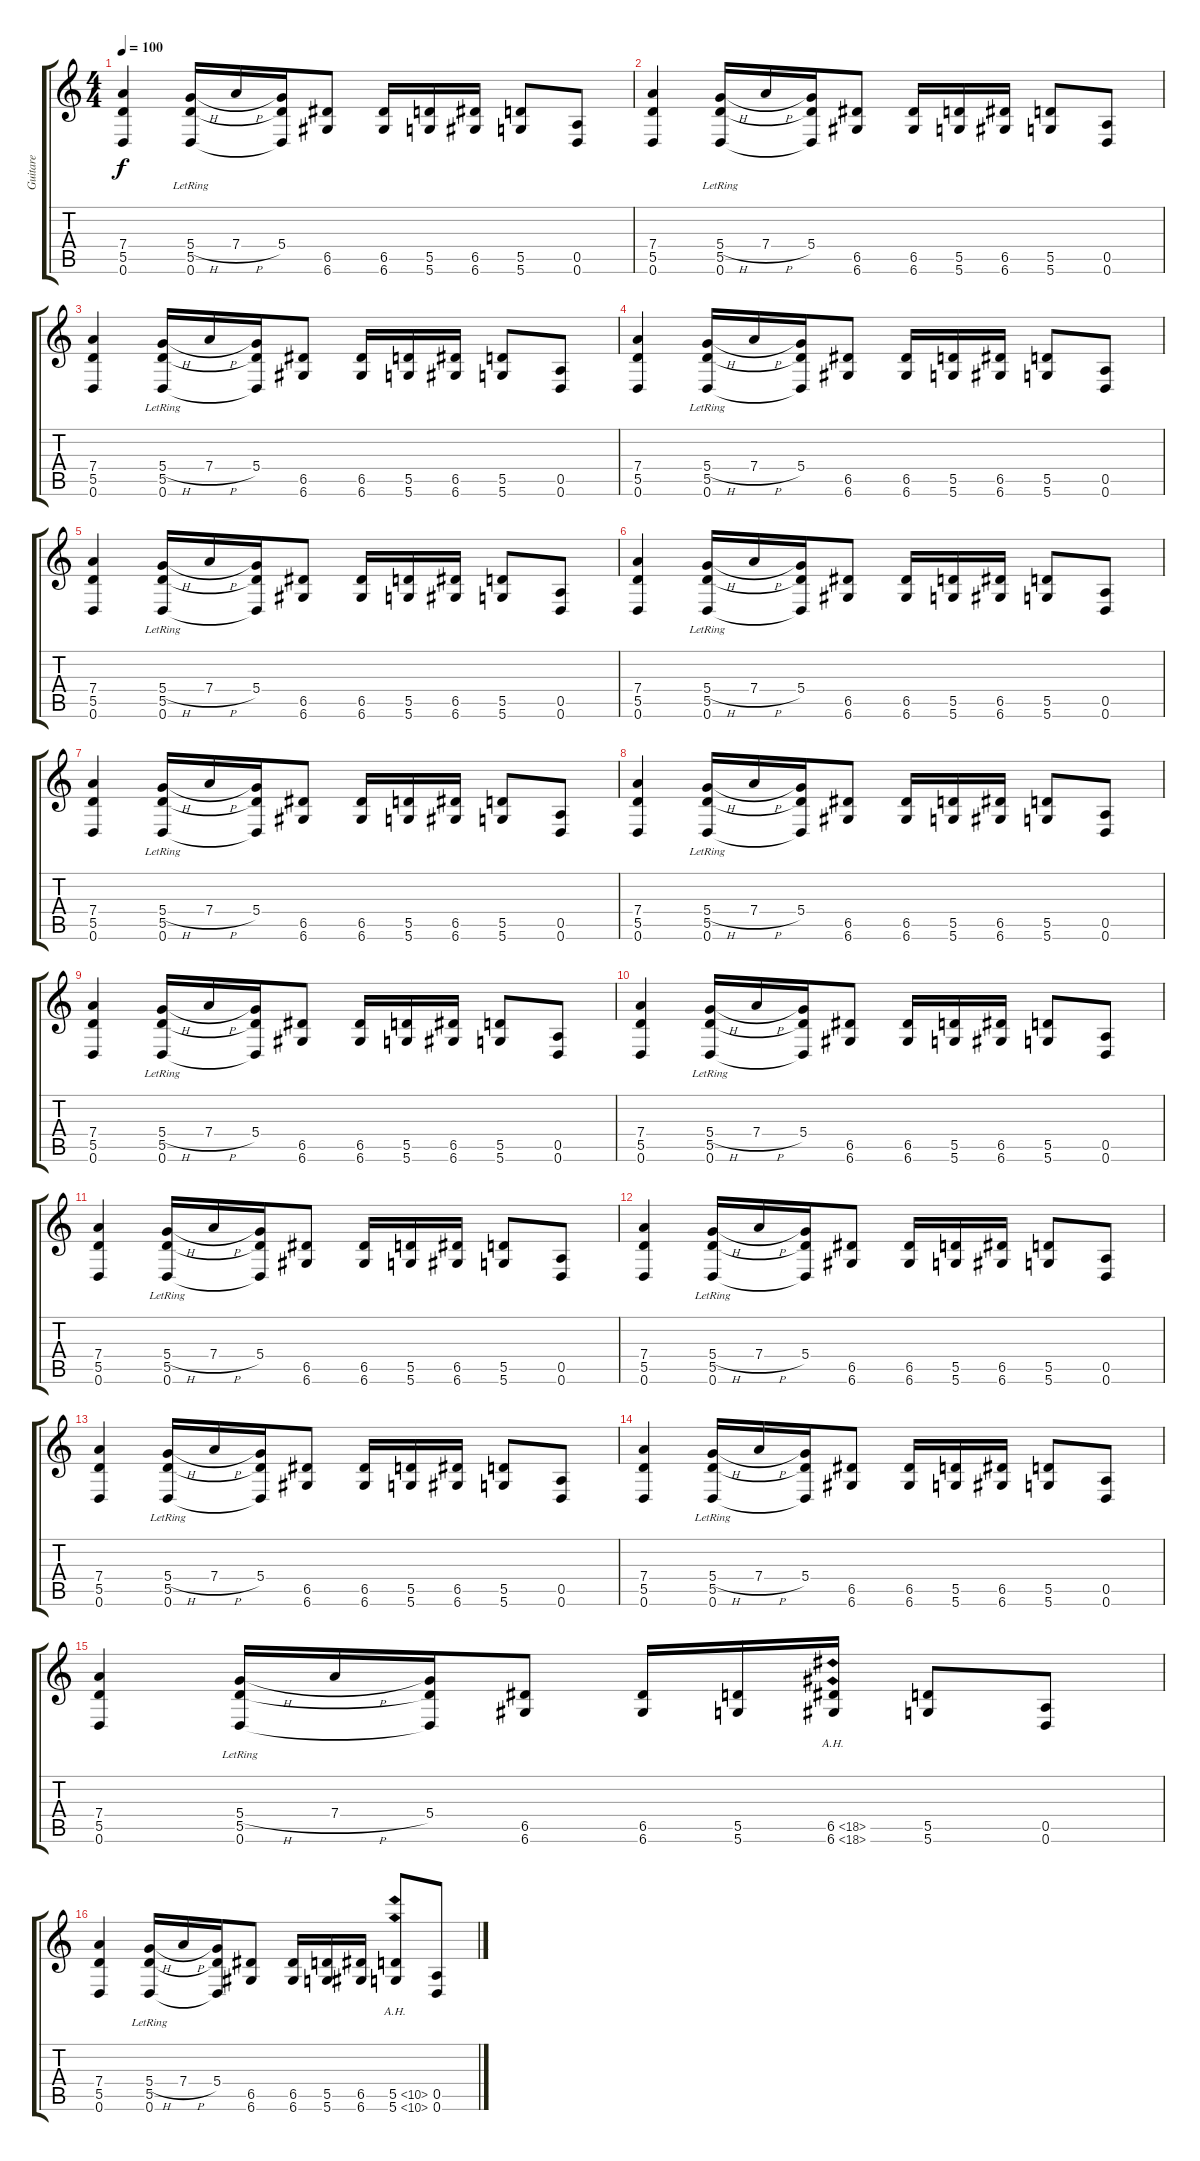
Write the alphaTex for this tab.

\track ("Guitare" "Guitare") {instrument distortionguitar}
\staff {score tabs}
\tuning (E4 B3 G3 D3 A2 D2) {hide}
\ts (4 4)
\tempo 100
\clef g2
\ks c
(7.4 5.5 0.6).4{dy f} (5.4{h} 5.5{lr} 0.6).16 7.4{h}.16 (5.4 5.5{t} 0.6{t}).16 (6.5 6.6).8 (6.5 6.6).16 (5.5 5.6).16 (6.5 6.6).16 (5.5 5.6).8 (0.5 0.6).8 |
(7.4 5.5 0.6).4 (5.4{h} 5.5{lr} 0.6).16 7.4{h}.16 (5.4 5.5{t} 0.6{t}).16 (6.5 6.6).8 (6.5 6.6).16 (5.5 5.6).16 (6.5 6.6).16 (5.5 5.6).8 (0.5 0.6).8 |
(7.4 5.5 0.6).4 (5.4{h} 5.5{lr} 0.6).16 7.4{h}.16 (5.4 5.5{t} 0.6{t}).16 (6.5 6.6).8 (6.5 6.6).16 (5.5 5.6).16 (6.5 6.6).16 (5.5 5.6).8 (0.5 0.6).8 |
(7.4 5.5 0.6).4 (5.4{h} 5.5{lr} 0.6).16 7.4{h}.16 (5.4 5.5{t} 0.6{t}).16 (6.5 6.6).8 (6.5 6.6).16 (5.5 5.6).16 (6.5 6.6).16 (5.5 5.6).8 (0.5 0.6).8 |
(7.4 5.5 0.6).4 (5.4{h} 5.5{lr} 0.6).16 7.4{h}.16 (5.4 5.5{t} 0.6{t}).16 (6.5 6.6).8 (6.5 6.6).16 (5.5 5.6).16 (6.5 6.6).16 (5.5 5.6).8 (0.5 0.6).8 |
(7.4 5.5 0.6).4 (5.4{h} 5.5{lr} 0.6).16 7.4{h}.16 (5.4 5.5{t} 0.6{t}).16 (6.5 6.6).8 (6.5 6.6).16 (5.5 5.6).16 (6.5 6.6).16 (5.5 5.6).8 (0.5 0.6).8 |
(7.4 5.5 0.6).4 (5.4{h} 5.5{lr} 0.6).16 7.4{h}.16 (5.4 5.5{t} 0.6{t}).16 (6.5 6.6).8 (6.5 6.6).16 (5.5 5.6).16 (6.5 6.6).16 (5.5 5.6).8 (0.5 0.6).8 |
(7.4 5.5 0.6).4 (5.4{h} 5.5{lr} 0.6).16 7.4{h}.16 (5.4 5.5{t} 0.6{t}).16 (6.5 6.6).8 (6.5 6.6).16 (5.5 5.6).16 (6.5 6.6).16 (5.5 5.6).8 (0.5 0.6).8 |
(7.4 5.5 0.6).4 (5.4{h} 5.5{lr} 0.6).16 7.4{h}.16 (5.4 5.5{t} 0.6{t}).16 (6.5 6.6).8 (6.5 6.6).16 (5.5 5.6).16 (6.5 6.6).16 (5.5 5.6).8 (0.5 0.6).8 |
(7.4 5.5 0.6).4 (5.4{h} 5.5{lr} 0.6).16 7.4{h}.16 (5.4 5.5{t} 0.6{t}).16 (6.5 6.6).8 (6.5 6.6).16 (5.5 5.6).16 (6.5 6.6).16 (5.5 5.6).8 (0.5 0.6).8 |
(7.4 5.5 0.6).4 (5.4{h} 5.5{lr} 0.6).16 7.4{h}.16 (5.4 5.5{t} 0.6{t}).16 (6.5 6.6).8 (6.5 6.6).16 (5.5 5.6).16 (6.5 6.6).16 (5.5 5.6).8 (0.5 0.6).8 |
(7.4 5.5 0.6).4 (5.4{h} 5.5{lr} 0.6).16 7.4{h}.16 (5.4 5.5{t} 0.6{t}).16 (6.5 6.6).8 (6.5 6.6).16 (5.5 5.6).16 (6.5 6.6).16 (5.5 5.6).8 (0.5 0.6).8 |
(7.4 5.5 0.6).4 (5.4{h} 5.5{lr} 0.6).16 7.4{h}.16 (5.4 5.5{t} 0.6{t}).16 (6.5 6.6).8 (6.5 6.6).16 (5.5 5.6).16 (6.5 6.6).16 (5.5 5.6).8 (0.5 0.6).8 |
(7.4 5.5 0.6).4 (5.4{h} 5.5{lr} 0.6).16 7.4{h}.16 (5.4 5.5{t} 0.6{t}).16 (6.5 6.6).8 (6.5 6.6).16 (5.5 5.6).16 (6.5 6.6).16 (5.5 5.6).8 (0.5 0.6).8 |
(7.4 5.5 0.6).4 (5.4{h} 5.5{lr} 0.6).16 7.4{h}.16 (5.4 5.5{t} 0.6{t}).16 (6.5 6.6).8 (6.5 6.6).16 (5.5 5.6).16 (6.5{ah 12} 6.6{ah 12}).16 (5.5 5.6).8 (0.5 0.6).8 |
(7.4 5.5 0.6).4 (5.4{h} 5.5{lr} 0.6).16 7.4{h}.16 (5.4 5.5{t} 0.6{t}).16 (6.5 6.6).8 (6.5 6.6).16 (5.5 5.6).16 (6.5 6.6).16 (5.5{ah 5} 5.6{ah 5}).8 (0.5 0.6).8
